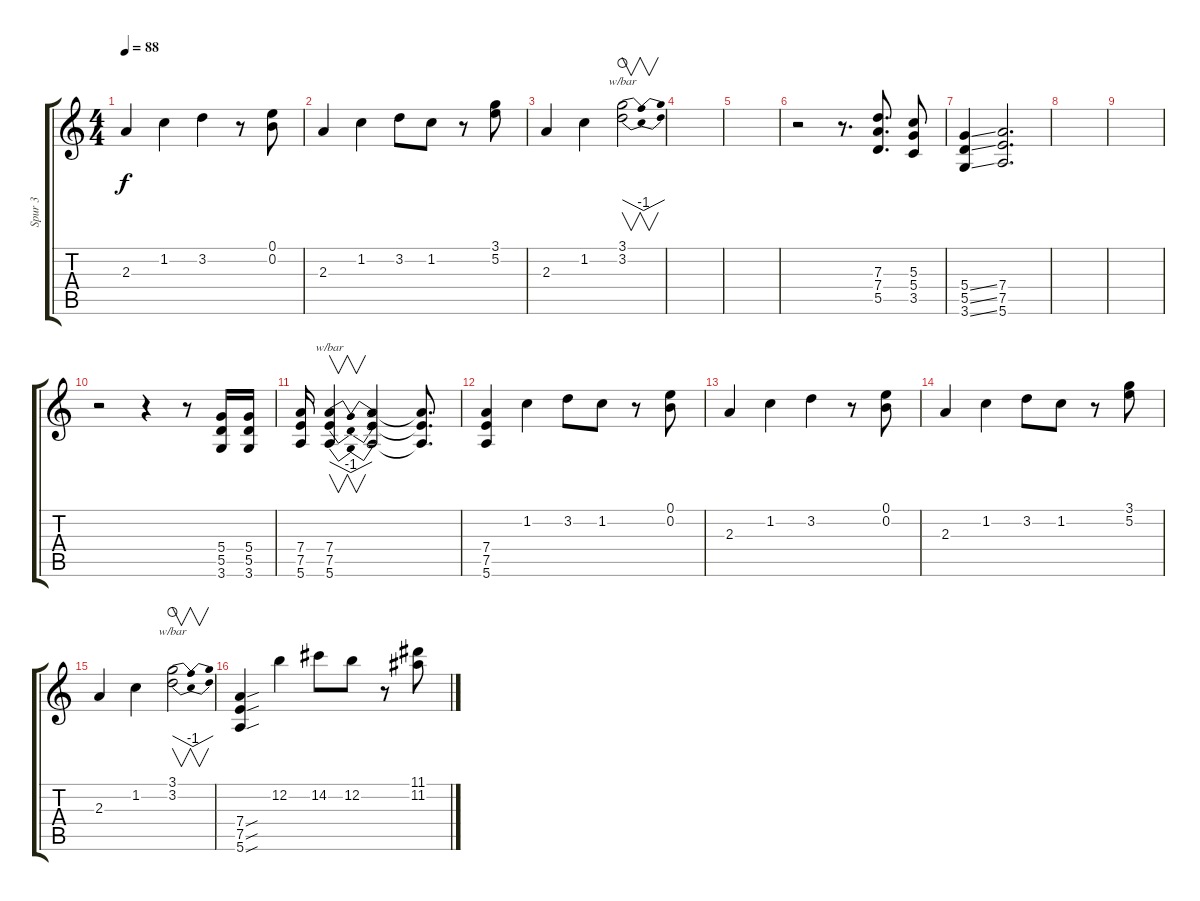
\track ("Spur 3" "Spur 3") {instrument distortionguitar}
\staff {score tabs}
\tuning (E4 B3 G3 D3 A2 E2) {hide}
\ts (4 4)
\tempo 88
\clef g2
\ks c
2.3.4{dy f} 1.2.4 3.2.4 r.8 (0.1 0.2).8 |
2.3.4 1.2.4 3.2.8 1.2.8 r.8 (3.1 5.2).8 |
2.3.4 1.2.4 (3.1 3.2).2{v tbe (dip default 0 0 30 -4 60 0) waho} |
|
|
r.2 r.8{d} (7.3 7.4 5.5).8{d} (5.3 5.4 3.5).8 |
(5.4{ss} 5.5{ss} 3.6{ss}).4 (7.4 7.5 5.6).2{d} |
|
|
r.2 r.4 r.8 (5.4 5.5 3.6).16 (5.4 5.5 3.6).16 |
(7.4 7.5 5.6).16 (7.4 7.5 5.6).4{v tbe (dip default 0 0 30 -4 60 0)} (7.4{t} 7.5{t} 5.6{t}).2 (7.4{t} 7.5{t} 5.6{t}).8{d} |
(7.4 7.5 5.6).4 1.2.4 3.2.8 1.2.8 r.8 (0.1 0.2).8 |
2.3.4 1.2.4 3.2.4 r.8 (0.1 0.2).8 |
2.3.4 1.2.4 3.2.8 1.2.8 r.8 (3.1 5.2).8 |
2.3.4 1.2.4 (3.1 3.2).2{v tbe (dip default 0 0 30 -4 60 0) waho} |
(7.4{sou} 7.5{sou} 5.6{sou}).4 12.2.4 14.2.8 12.2.8 r.8 (11.1 11.2).8
